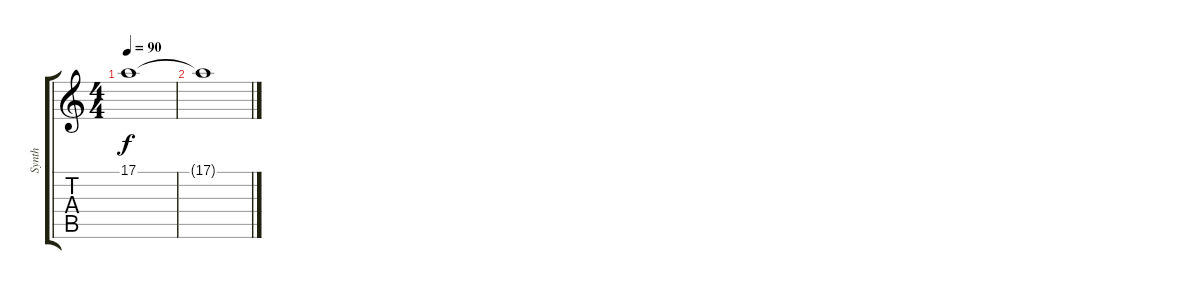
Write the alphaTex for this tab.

\track ("Synth" "Synth") {instrument lead8bassandlead}
\staff {score tabs}
\tuning (E4 B3 G3 D3 A2 E2) {hide}
\ts (4 4)
\tempo 90
\clef g2
\ks c
17.1{t}.1{dy f} |
17.1{t}.1
